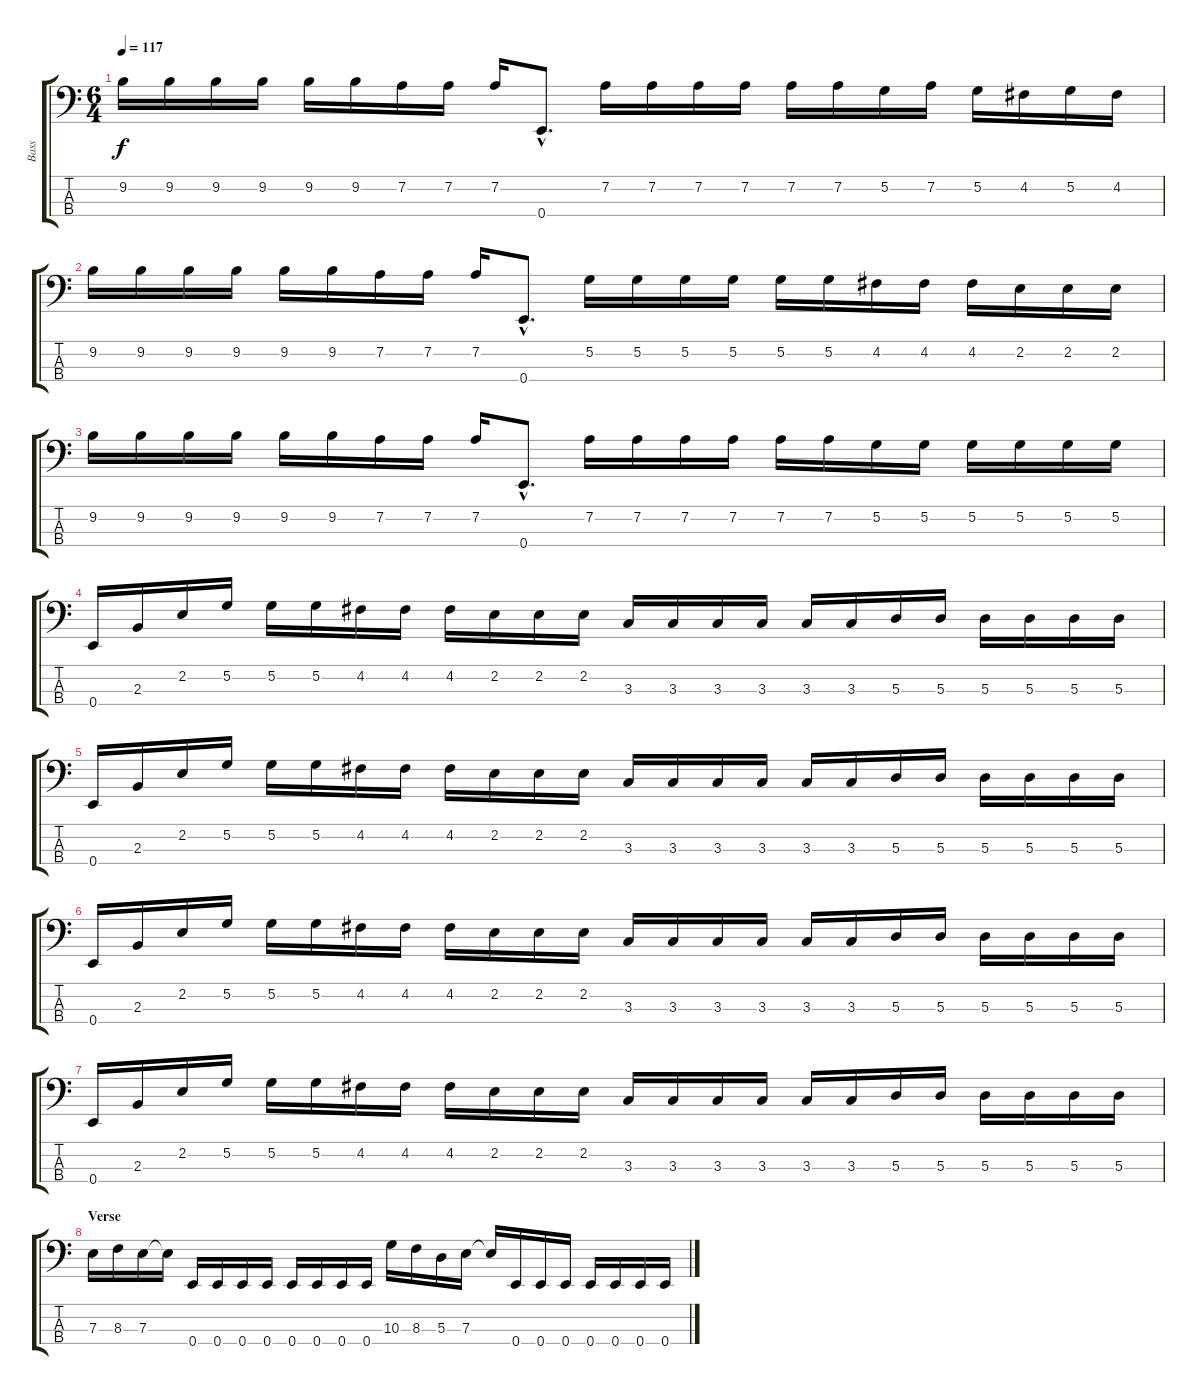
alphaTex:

\track ("Bass" "Bass") {instrument electricbasspick}
\staff {score tabs}
\tuning (G2 D2 A1 E1) {hide}
\ts (6 4)
\tempo 117
\clef f4
\ks c
9.2.16{dy f} 9.2.16 9.2.16 9.2.16 9.2.16 9.2.16 7.2.16 7.2.16 7.2.16 0.4{hac}.8{d} 7.2.16 7.2.16 7.2.16 7.2.16 7.2.16 7.2.16 5.2.16 7.2.16 5.2.16 4.2.16 5.2.16 4.2.16 |
9.2.16 9.2.16 9.2.16 9.2.16 9.2.16 9.2.16 7.2.16 7.2.16 7.2.16 0.4{hac}.8{d} 5.2.16 5.2.16 5.2.16 5.2.16 5.2.16 5.2.16 4.2.16 4.2.16 4.2.16 2.2.16 2.2.16 2.2.16 |
9.2.16 9.2.16 9.2.16 9.2.16 9.2.16 9.2.16 7.2.16 7.2.16 7.2.16 0.4{hac}.8{d} 7.2.16 7.2.16 7.2.16 7.2.16 7.2.16 7.2.16 5.2.16 5.2.16 5.2.16 5.2.16 5.2.16 5.2.16 |
0.4.16 2.3.16 2.2.16 5.2.16 5.2.16 5.2.16 4.2.16 4.2.16 4.2.16 2.2.16 2.2.16 2.2.16 3.3.16 3.3.16 3.3.16 3.3.16 3.3.16 3.3.16 5.3.16 5.3.16 5.3.16 5.3.16 5.3.16 5.3.16 |
0.4.16 2.3.16 2.2.16 5.2.16 5.2.16 5.2.16 4.2.16 4.2.16 4.2.16 2.2.16 2.2.16 2.2.16 3.3.16 3.3.16 3.3.16 3.3.16 3.3.16 3.3.16 5.3.16 5.3.16 5.3.16 5.3.16 5.3.16 5.3.16 |
0.4.16 2.3.16 2.2.16 5.2.16 5.2.16 5.2.16 4.2.16 4.2.16 4.2.16 2.2.16 2.2.16 2.2.16 3.3.16 3.3.16 3.3.16 3.3.16 3.3.16 3.3.16 5.3.16 5.3.16 5.3.16 5.3.16 5.3.16 5.3.16 |
0.4.16 2.3.16 2.2.16 5.2.16 5.2.16 5.2.16 4.2.16 4.2.16 4.2.16 2.2.16 2.2.16 2.2.16 3.3.16 3.3.16 3.3.16 3.3.16 3.3.16 3.3.16 5.3.16 5.3.16 5.3.16 5.3.16 5.3.16 5.3.16 |
\section ("" "Verse")
7.3.16 8.3.16 7.3.16 7.3{t}.16 0.4.16 0.4.16 0.4.16 0.4.16 0.4.16 0.4.16 0.4.16 0.4.16 10.3.16 8.3.16 5.3.16 7.3.16 7.3{t}.16 0.4.16 0.4.16 0.4.16 0.4.16 0.4.16 0.4.16 0.4.16
